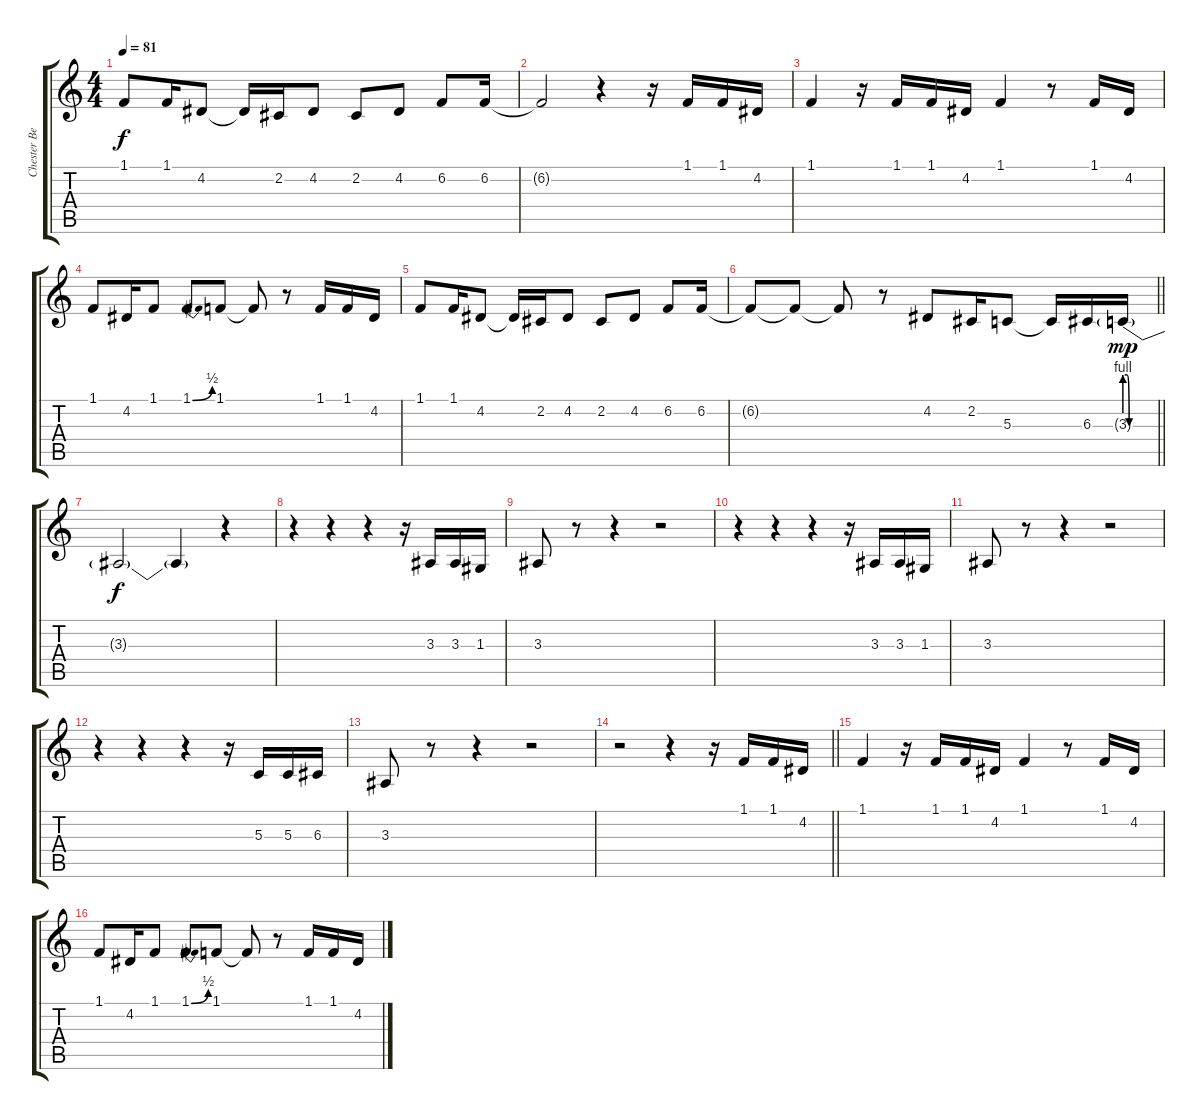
\track ("Chester Bennington - Vocals" "Chester Be") {instrument harmonica}
\staff {score tabs}
\tuning (E4 B3 G3 D3 A2 E2) {hide}
\ts (4 4)
\tempo 81
\clef g2
\ks c
1.1.8{dy f} 1.1.16 4.2.8 4.2{t}.16 2.2.16 4.2.8 2.2.8 4.2.8 6.2.8 6.2.16 |
6.2{t}.2 r.4 r.16 1.1.16{volume 16} 1.1.16 4.2.16 |
1.1.4 r.16 1.1.16 1.1.16 4.2.16 1.1.4 r.8 1.1.16 4.2.16 |
1.1.8 4.2.16 1.1.8 1.1{be (bend 0 0 60 2)}.8 1.1.8 1.1{t}.8 r.8 1.1.16 1.1.16 4.2.16 |
1.1.8 1.1.16 4.2.8 4.2{t}.16 2.2.16 4.2.8 2.2.8 4.2.8 6.2.8 6.2.16 |
\barLineRight lightlight
6.2{t}.8 6.2{t}.8 6.2{t}.8 r.8 4.2.8 2.2.16 5.3.8 5.3{t}.16 6.3.16 3.3{be (custom 0 4 5 4 9 0 60 0) g}.16{dy mp} |
3.3{t}.2{dy f volume 0} 3.3{t}.4 r.4 |
r.4 r.4 r.4 r.16 3.3.16{volume 13} 3.3.16 1.3.16 |
3.3.8{volume 13} r.8 r.4 r.2 |
r.4 r.4 r.4 r.16 3.3.16{volume 13} 3.3.16 1.3.16 |
3.3.8{volume 13} r.8 r.4 r.2 |
r.4 r.4 r.4 r.16 5.3.16{volume 13} 5.3.16 6.3.16 |
3.3.8{volume 13} r.8 r.4 r.2 |
\barLineRight lightlight
r.2 r.4 r.16 1.1.16{volume 16} 1.1.16 4.2.16 |
1.1.4 r.16 1.1.16 1.1.16 4.2.16 1.1.4 r.8 1.1.16 4.2.16 |
1.1.8 4.2.16 1.1.8 1.1{be (bend 0 0 60 2)}.8 1.1.8 1.1{t}.8 r.8 1.1.16 1.1.16 4.2.16
